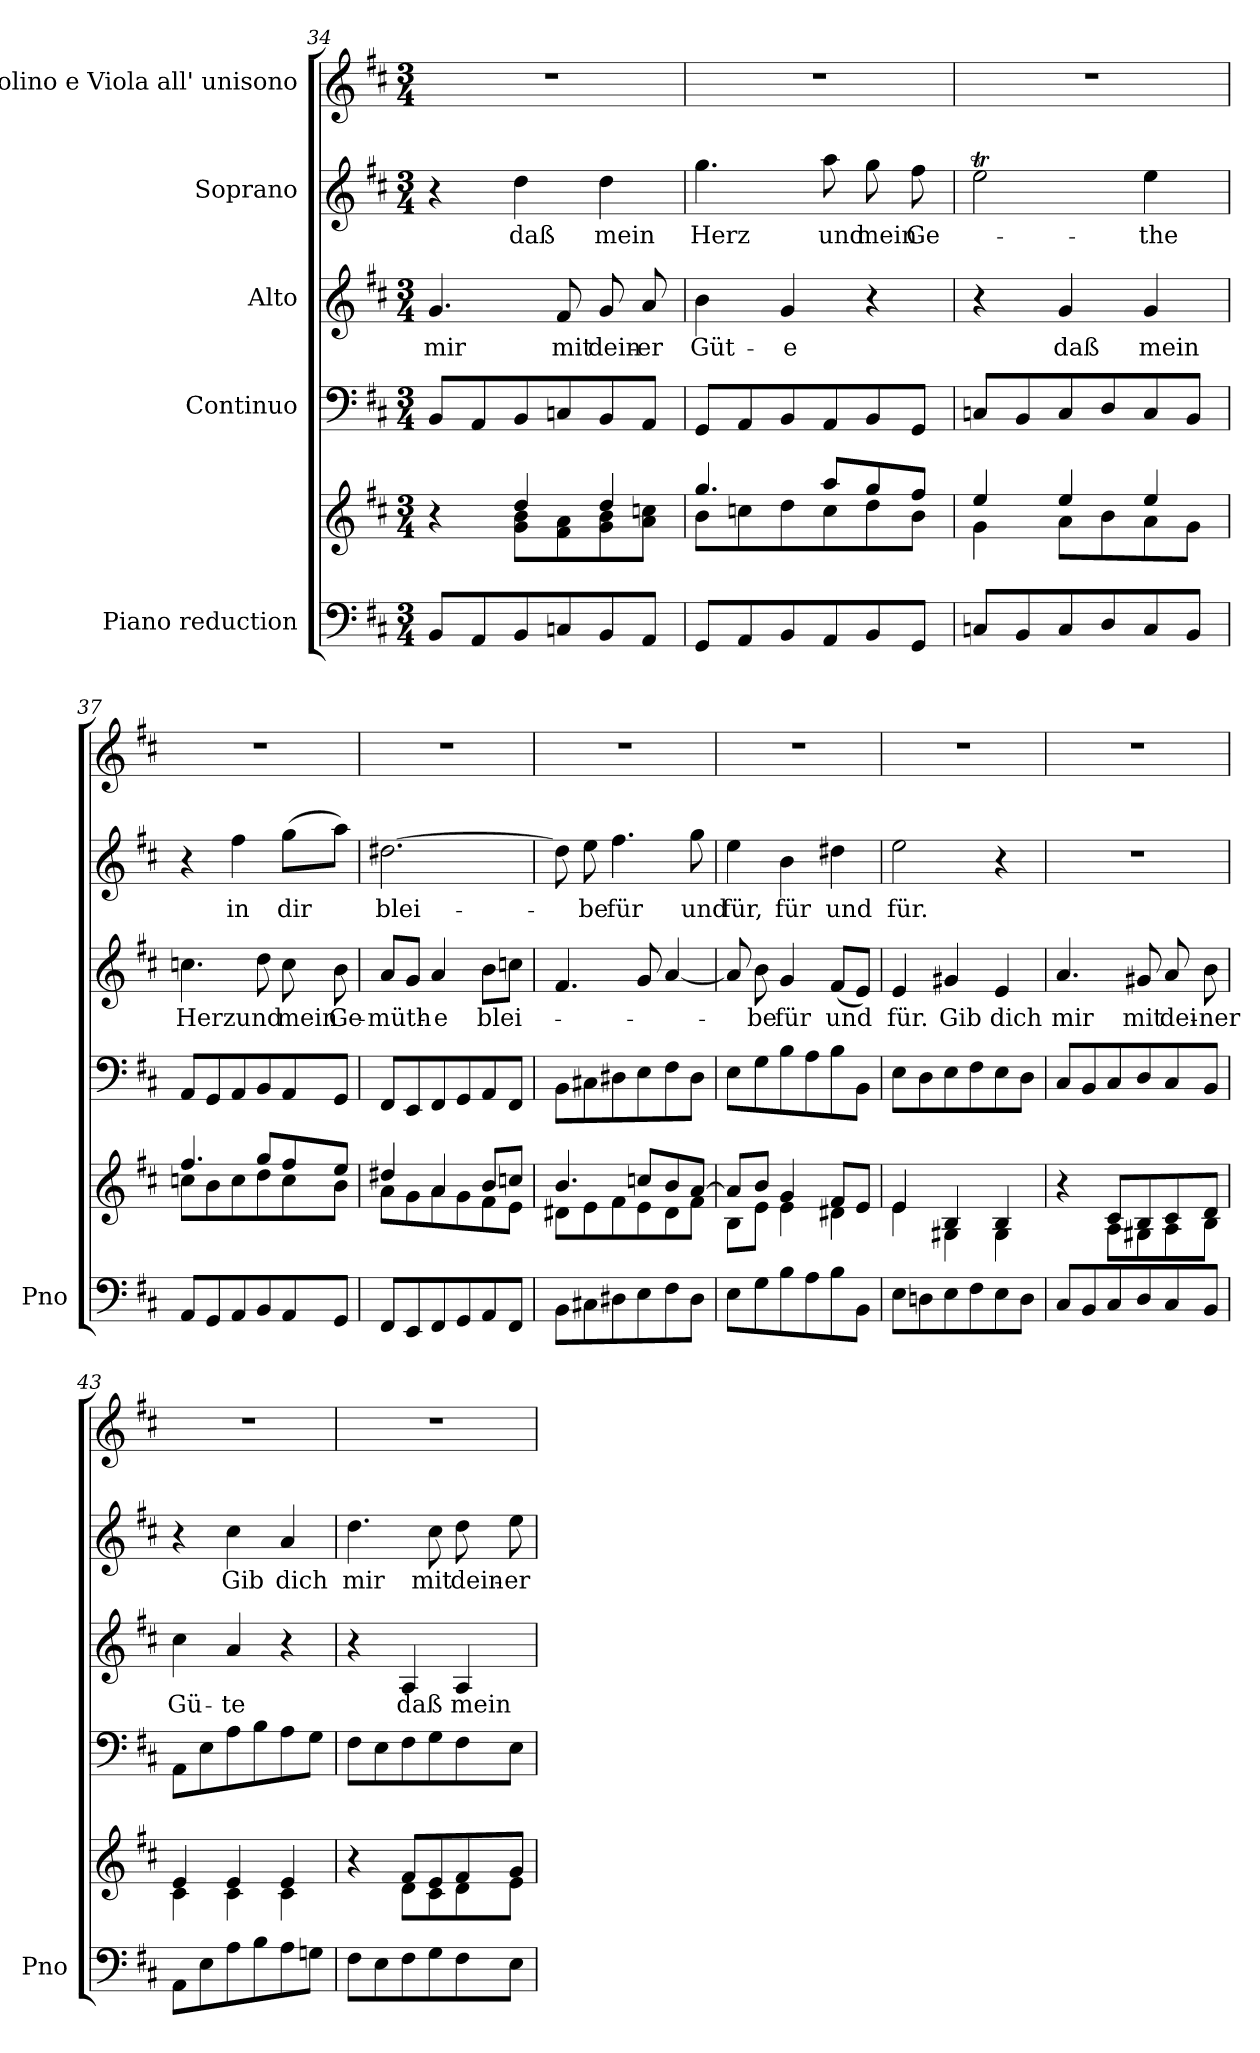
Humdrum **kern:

**kern	**kern	**kern	**kern	**text	**kern	**text	**kern
*part5	*part5	*part4	*part3	*part3	*part2	*part2	*part1
*staff6	*staff5	*staff4	*staff3	*staff3	*staff2	*staff2	*staff1
*I"Piano reduction	*	*I"Continuo	*I"Alto	*	*I"Soprano	*	*I"Violino e Viola all' unisono
*I'Pno	*	*	*	*	*	*	*
*clefF4	*clefG2	*clefF4	*clefG2	*	*clefG2	*	*clefG2
*k[f#c#]	*k[f#c#]	*k[f#c#]	*k[f#c#]	*	*k[f#c#]	*	*k[f#c#]
*M3/4	*M3/4	*M3/4	*M3/4	*	*M3/4	*	*M3/4
=34	=34	=34	=34	=34	=34	=34	=34
*	*^	*	*	*	*	*	*
!	!	!	!	!	!LO:LY:b	!	!	!
8BB/L	4r	4ryy	8BB/L	4.g/	mir	4r	.	2.r
8AA/	.	.	8AA/	.	.	.	.	.
!	!	!	!	!	!	!	!LO:LY:b	!
8BB/	4dd/	8g\ 8b\L	8BB/	.	.	4dd\	daß	.
!	!	!	!	!	!LO:LY:b	!	!	!
8Cn/	.	8f#\ 8a\	8Cn/	8f#/	mit	.	.	.
!	!	!	!	!	!LO:LY:b	!	!LO:LY:b	!
8BB/	4dd/	8g\ 8b\	8BB/	8g/	dein-	4dd\	mein	.
!	!	!	!	!	!LO:LY:b	!	!	!
8AA/J	.	8a\ 8ccn\J	8AA/J	8a/	-er	.	.	.
!!LO:LB:g=z
=35	=35	=35	=35	=35	=35	=35	=35	=35
!	!	!	!	!	!LO:LY:b	!	!LO:LY:b	!
8GG/L	4.gg/	8b\L	8GG/L	4b\	Güt-	4.gg\	Herz	2.r
8AA/	.	8ccn\	8AA/	.	.	.	.	.
!	!	!	!	!	!LO:LY:b	!	!	!
8BB/	.	8dd\	8BB/	4g/	-e	.	.	.
!	!	!	!	!	!	!	!LO:LY:b	!
8AA/	8aa/L	8cc\	8AA/	.	.	8aa\	und	.
!	!	!	!	!	!	!	!LO:LY:b	!
8BB/	8gg/	8dd\	8BB/	4r	.	8gg\	mein	.
!	!	!	!	!	!	!	!LO:LY:b	!
8GG/J	8ff#/J	8b\J	8GG/J	.	.	8ff#\	Ge-	.
=36	=36	=36	=36	=36	=36	=36	=36	=36
8Cn/L	4ee/	4g\	8Cn/L	4r	.	2eeT\	.	2.r
8BB/	.	.	8BB/	.	.	.	.	.
!	!	!	!	!	!LO:LY:b	!	!	!
8C/	4ee/	8a\L	8C/	4g/	daß	.	.	.
8D/	.	8b\	8D/	.	.	.	.	.
!	!	!	!	!	!LO:LY:b	!	!LO:LY:b	!
8C/	4ee/	8a\	8C/	4g/	mein	4ee\	-the	.
8BB/J	.	8g\J	8BB/J	.	.	.	.	.
=37	=37	=37	=37	=37	=37	=37	=37	=37
!	!	!	!	!	!LO:LY:b	!	!	!
8AA/L	4.ff#/	8ccn\L	8AA/L	4.ccn\	Herz	4r	.	2.r
8GG/	.	8b\	8GG/	.	.	.	.	.
!	!	!	!	!	!	!	!LO:LY:b	!
8AA/	.	8cc\	8AA/	.	.	4ff#\	in	.
!	!	!	!	!	!LO:LY:b	!	!	!
8BB/	8gg/L	8dd\	8BB/	8dd\	und	.	.	.
!	!	!	!	!	!LO:LY:b	!	!LO:LY:b	!
8AA/	8ff#/	8cc\	8AA/	8cc\	mein	(8gg\L	dir	.
!	!	!	!	!	!LO:LY:b	!	!	!
8GG/J	8ee/J	8b\J	8GG/J	8b\	Ge-	8aa\J)	.	.
=38	=38	=38	=38	=38	=38	=38	=38	=38
!	!	!	!	!	!LO:LY:b	!	!LO:LY:b	!
8FF#/L	4dd#X/	8a\L	8FF#/L	8a/L	-müth-	[2.dd#X\	blei-	2.r
8EE/	.	8g\	8EE/	8g/J	.	.	.	.
!	!	!	!	!	!LO:LY:b	!	!	!
8FF#/	4a/	8a\	8FF#/	4a/	-e	.	.	.
8GG/	.	8g\	8GG/	.	.	.	.	.
!	!	!	!	!	!LO:LY:b	!	!	!
8AA/	8b/L	8f#\	8AA/	8b\L	blei-	.	.	.
8FF#/J	8ccn/J	8e\J	8FF#/J	8ccn\J	.	.	.	.
=39	=39	=39	=39	=39	=39	=39	=39	=39
8BB\L	4.b/	8d#X\L	8BB\L	4.f#/	.	8dd#\]	.	2.r
!	!	!	!	!	!	!	!LO:LY:b	!
8C#X\	.	8e\	8C#X\	.	.	8ee\	-be	.
!	!	!	!	!	!	!	!LO:LY:b	!
8D#X\	.	8f#\	8D#X\	.	.	4.ff#\	für	.
8E\	8ccn/L	8e\	8E\	8g/	.	.	.	.
8F#\	8b/	8d#\	8F#\	[4a/	.	.	.	.
!	!	!	!	!	!	!	!LO:LY:b	!
8D#\J	[8a/J	8f#\J	8D#\J	.	.	8gg\	und	.
=40	=40	=40	=40	=40	=40	=40	=40	=40
!	!	!	!	!	!	!	!LO:LY:b	!
8E\L	8a/L]	8B\L	8E\L	8a/]	.	4ee\	für,	2.r
!	!	!	!	!	!LO:LY:b	!	!	!
8G\	8b/J	8e\J	8G\	8b\	-be	.	.	.
!	!	!	!	!	!LO:LY:b	!	!LO:LY:b	!
8B\	4g/	4e\	8B\	4g/	für	4b\	für	.
8A\	.	.	8A\	.	.	.	.	.
!	!	!	!	!	!LO:LY:b	!	!LO:LY:b	!
8B\	8f#/L	4d#X\	8B\	(8f#/L	und	4dd#X\	und	.
8BB\J	8e/J	.	8BB\J	8e/J)	.	.	.	.
=41	=41	=41	=41	=41	=41	=41	=41	=41
!	!	!	!	!	!LO:LY:b	!	!LO:LY:b	!
8E\L	4e/	4e\	8E\L	4e/	für.	2ee\	für.	2.r
8Dn\	.	.	8D\	.	.	.	.	.
!	!	!	!	!	!LO:LY:b	!	!	!
8E\	4B/	4G#X\	8E\	4g#X/	Gib	.	.	.
8F#\	.	.	8F#\	.	.	.	.	.
!	!	!	!	!	!LO:LY:b	!	!	!
8E\	4B/	4G#\	8E\	4e/	dich	4r	.	.
8D\J	.	.	8D\J	.	.	.	.	.
!!LO:PB:g=z
=42	=42	=42	=42	=42	=42	=42	=42	=42
!	!	!	!	!	!LO:LY:b	!	!	!
8C#/L	4r	4ryy	8C#/L	4.a/	mir	2.r	.	2.r
8BB/	.	.	8BB/	.	.	.	.	.
8C#/	8c#/L	8A\L	8C#/	.	.	.	.	.
!	!	!	!	!	!LO:LY:b	!	!	!
8D/	8B/	8G#X\	8D/	8g#X/	mit	.	.	.
!	!	!	!	!	!LO:LY:b	!	!	!
8C#/	8c#/	8A\	8C#/	8a/	dei-	.	.	.
!	!	!	!	!	!LO:LY:b	!	!	!
8BB/J	8d/J	8B\J	8BB/J	8b\	-ner	.	.	.
=43	=43	=43	=43	=43	=43	=43	=43	=43
!	!	!	!	!	!LO:LY:b	!	!	!
8AA\L	4e/	4c#\	8AA\L	4cc#\	Gü-	4r	.	2.r
8E\	.	.	8E\	.	.	.	.	.
!	!	!	!	!	!LO:LY:b	!	!LO:LY:b	!
8A\	4e/	4c#\	8A\	4a/	-te	4cc#\	Gib	.
8B\	.	.	8B\	.	.	.	.	.
!	!	!	!	!	!	!	!LO:LY:b	!
8A\	4e/	4c#\	8A\	4r	.	4a/	dich	.
8Gn\J	.	.	8G\J	.	.	.	.	.
=44	=44	=44	=44	=44	=44	=44	=44	=44
!	!	!	!	!	!	!	!LO:LY:b	!
8F#\L	4r	4ryy	8F#\L	4r	.	4.dd\	mir	2.r
8E\	.	.	8E\	.	.	.	.	.
!	!	!	!	!	!LO:LY:b	!	!	!
8F#\	8f#/L	8d\L	8F#\	4A/	daß	.	.	.
!	!	!	!	!	!	!	!LO:LY:b	!
8G\	8e/	8c#\	8G\	.	.	8cc#\	mit	.
!	!	!	!	!	!LO:LY:b	!	!LO:LY:b	!
8F#\	8f#/	8d\	8F#\	4A/	mein	8dd\	dein-	.
!	!	!	!	!	!	!	!LO:LY:b	!
8E\J	8g/J	8e\J	8E\J	.	.	8ee\	-er	.
*	*v	*v	*	*	*	*	*	*
=	=	=	=	=	=	=	=
*-	*-	*-	*-	*-	*-	*-	*-
